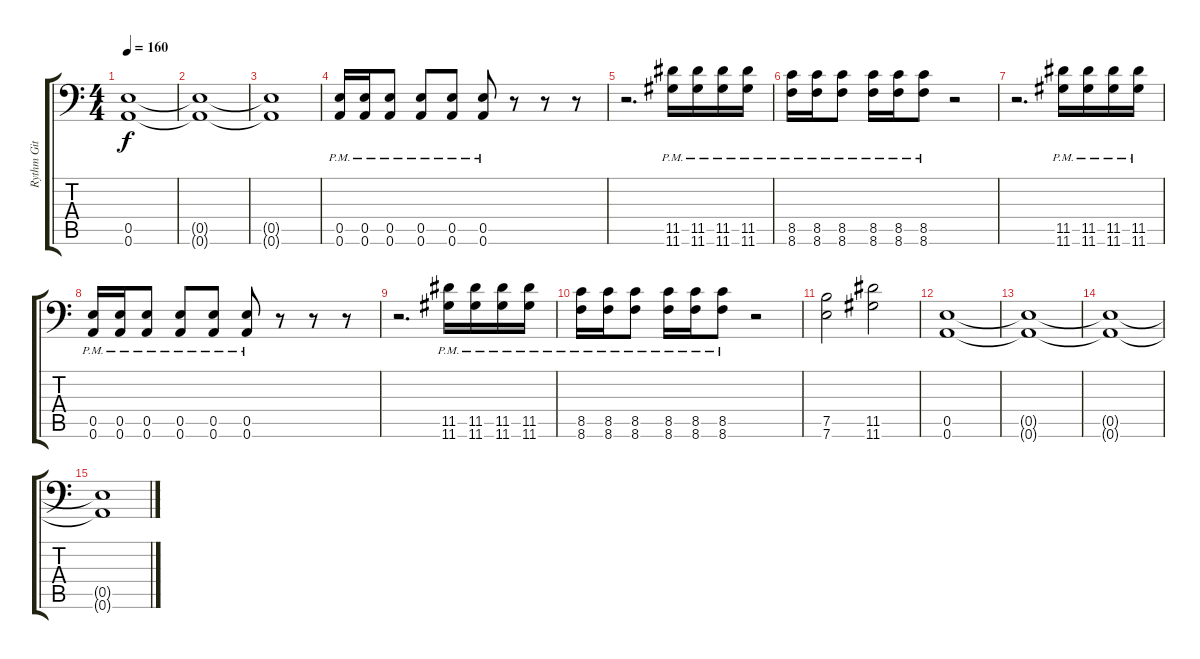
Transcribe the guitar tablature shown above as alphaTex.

\track ("Rythm Git 1" "Rythm Git ") {instrument distortionguitar}
\staff {score tabs}
\tuning (B3 Gb3 D3 A2 E2 A1) {hide}
\ts (4 4)
\tempo 160
\clef f4
\ks c
(0.5 0.6).1{dy f volume 10} |
(0.5{t} 0.6{t}).1 |
(0.5{t} 0.6{t}).1 |
(0.5{pm} 0.6{pm}).16{volume 16} (0.5{pm} 0.6{pm}).16 (0.5{pm} 0.6{pm}).8 (0.5{pm} 0.6{pm}).8 (0.5{pm} 0.6{pm}).8 (0.5{pm} 0.6{pm}).8 r.8 r.8 r.8 |
r.2{d} (11.5{pm} 11.6{pm}).16 (11.5{pm} 11.6{pm}).16 (11.5{pm} 11.6{pm}).16 (11.5{pm} 11.6{pm}).16 |
(8.5{pm} 8.6{pm}).16 (8.5{pm} 8.6{pm}).16 (8.5{pm} 8.6{pm}).8 (8.5{pm} 8.6{pm}).16 (8.5{pm} 8.6{pm}).16 (8.5{pm} 8.6{pm}).8 r.2 |
r.2{d} (11.5{pm} 11.6{pm}).16 (11.5{pm} 11.6{pm}).16 (11.5{pm} 11.6{pm}).16 (11.5{pm} 11.6{pm}).16 |
(0.5{pm} 0.6{pm}).16 (0.5{pm} 0.6{pm}).16 (0.5{pm} 0.6{pm}).8 (0.5{pm} 0.6{pm}).8 (0.5{pm} 0.6{pm}).8 (0.5{pm} 0.6{pm}).8 r.8 r.8 r.8 |
r.2{d} (11.5{pm} 11.6{pm}).16 (11.5{pm} 11.6{pm}).16 (11.5{pm} 11.6{pm}).16 (11.5{pm} 11.6{pm}).16 |
(8.5{pm} 8.6{pm}).16 (8.5{pm} 8.6{pm}).16 (8.5{pm} 8.6{pm}).8 (8.5{pm} 8.6{pm}).16 (8.5{pm} 8.6{pm}).16 (8.5{pm} 8.6{pm}).8 r.2 |
(7.5 7.6).2 (11.5 11.6).2 |
(0.5 0.6).1 |
(0.5{t} 0.6{t}).1 |
(0.5{t} 0.6{t}).1{volume 0} |
(0.5{t} 0.6{t}).1
